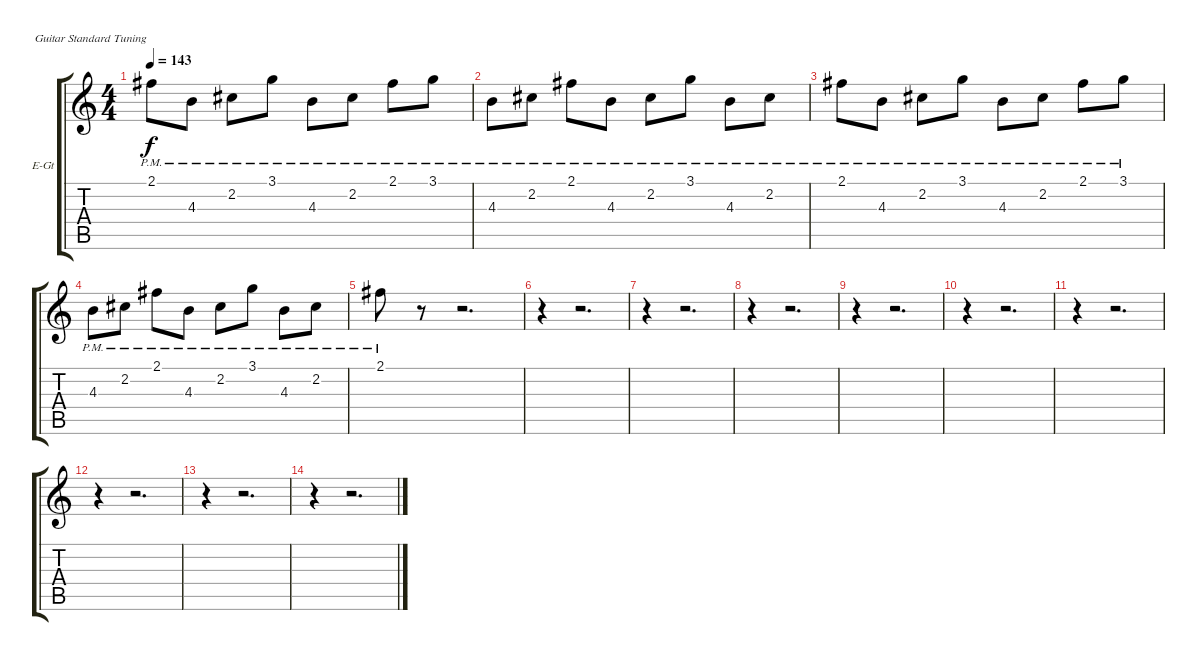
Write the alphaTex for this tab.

\bracketExtendMode groupsimilarinstruments
\firstSystemTrackNameOrientation horizontal
\otherSystemsTrackNameOrientation horizontal
\track ("Guitarra Solo" "E-Gt") {instrument distortionguitar}
\staff {score tabs}
\tuning (E4 B3 G3 D3 A2 E2)
\ts (4 4)
\tempo 143
\clef g2
\ks c
2.1{pm}.8{dy f} 4.3{pm}.8 2.2{pm}.8 3.1{pm}.8 4.3{pm}.8 2.2{pm}.8 2.1{pm}.8 3.1{pm}.8 |
4.3{pm}.8 2.2{pm}.8 2.1{pm}.8 4.3{pm}.8 2.2{pm}.8 3.1{pm}.8 4.3{pm}.8 2.2{pm}.8 |
2.1{pm}.8 4.3{pm}.8 2.2{pm}.8 3.1{pm}.8 4.3{pm}.8 2.2{pm}.8 2.1{pm}.8 3.1{pm}.8 |
4.3{pm}.8 2.2{pm}.8 2.1{pm}.8 4.3{pm}.8 2.2{pm}.8 3.1{pm}.8 4.3{pm}.8 2.2{pm}.8 |
2.1{pm}.8 r.8 r.2{d} |
r.4 r.2{d} |
r.4 r.2{d} |
r.4 r.2{d} |
r.4 r.2{d} |
r.4 r.2{d} |
r.4 r.2{d} |
r.4 r.2{d} |
r.4 r.2{d} |
r.4 r.2{d}
